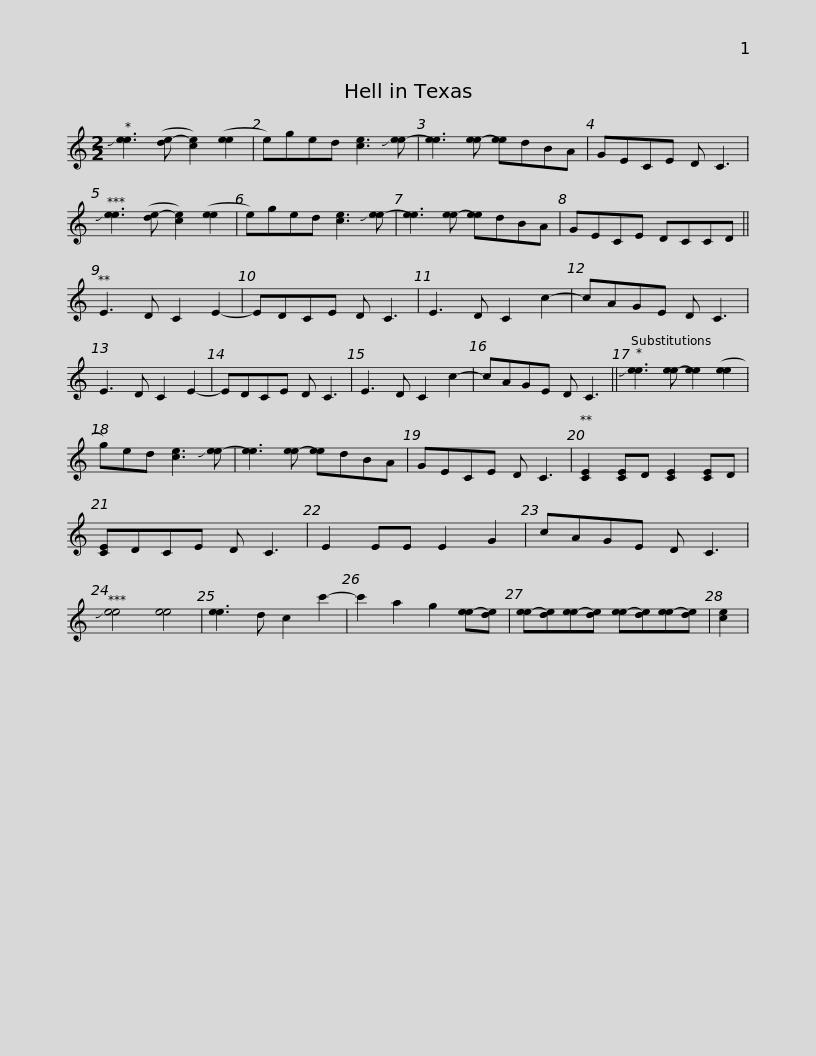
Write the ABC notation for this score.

X:1
L:1/8
M:2/2
I:linebreak $
K:C
V:1 treble
V:1
 !slide![ee]3 ([de-] [ce]2) ([ee]2 | e)ged [ce]3 !slide![ee-] | [ee]3 [ee-] [ee]dBA | GECE D C3 | !slide![ee]3 ([de-] [ce]2) ([ee]2 |$ %5
 e)ged [ce]3 !slide![ee-] | [ee]3 [ee-] [ee]dBA | GECE DCCD || E3 D C2 E2- | EDCE D C3 | %10
 E3 D C2 c2- |$ cAGE D C3 | E3 D C2 E2- | EDCE D C3 | E3 D C2 c2- | %15
 cAGE D C3 || !slide![ee]3 [ee-] [ee]2 ([ee]2 | g)ed [ce]3 !slide![ee-] |$ [ee]3 [ee-] [ee]dBA | GECE D C3 | %20
 [CE]2 [CE]D [CE]2 [CE]D | [CE]DCE D C3 | E2 EE E2 G2 | cAGE D C3 |$ !slide![ee]4 [ee]4 | %25
 [ee]3 d c2 c'2- | c'2 a2 g2 [ee-][de] | [ee-][de][ee-][de] [ee-][de][ee-][de] | [ce]2 | %29
